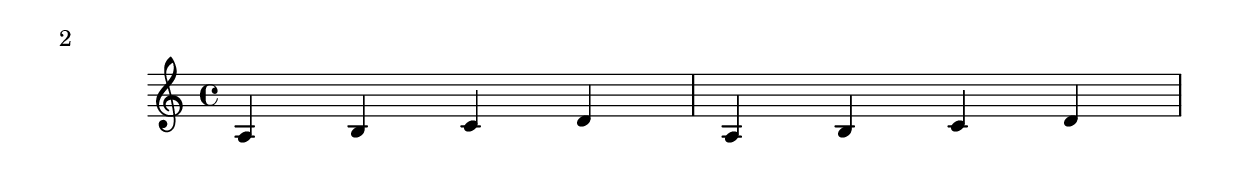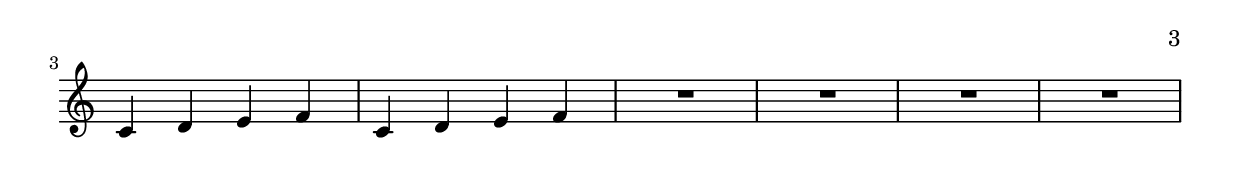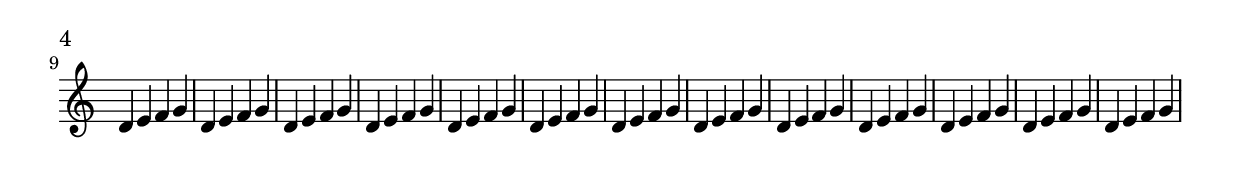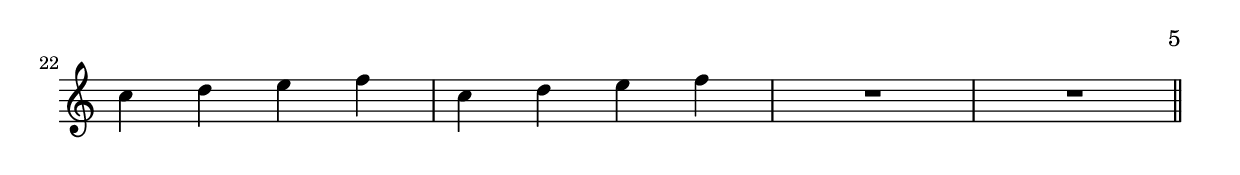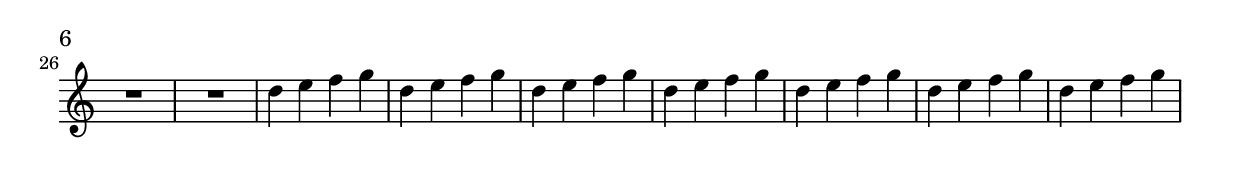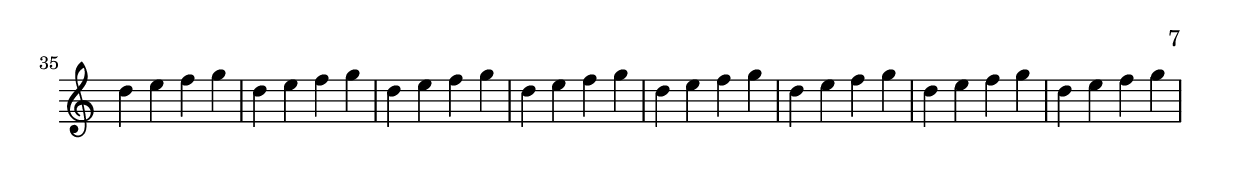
\version "2.16.0"

\header{
    texidoc="The page-turn breaker will put a page turn after
a rest unless there is a 'special' barline within the rest,
in which case the turn will go after the special barline.
"
}

\layout {
  \context {
    \Staff
    \consists "Page_turn_engraver"
  }
}

\book {

  \paper {
    #(define page-breaking ly:page-turn-breaking)
    paper-height = #35
    auto-first-page-number = ##t
    print-page-number = ##t
    print-first-page-number = ##t
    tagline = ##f
  }

  \score {
    \relative c' {
      a b c d a b c d \break
      c d e f c d e f R1*4
      \repeat unfold 13 {d4 e f g} \break
      c d e f c d e f R1*2 \bar "||" R1*2
      \repeat unfold 15 {d4 e f g}
    }
  }
}

